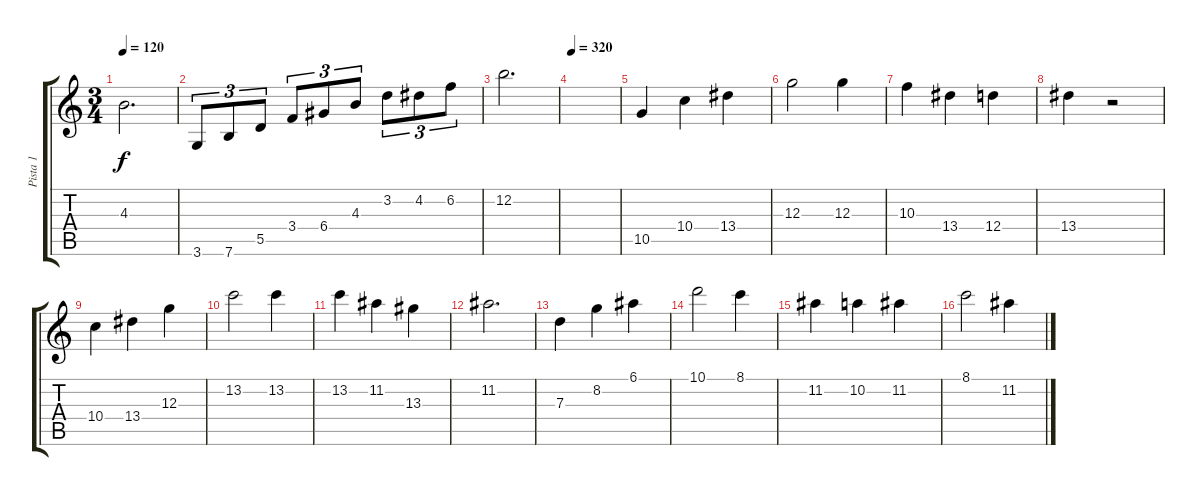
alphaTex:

\track ("Pista 1" "Pista 1") {instrument distortionguitar}
\staff {score tabs}
\tuning (E4 B3 G3 D3 A2 E2) {hide}
\ts (3 4)
\tempo 120
\clef g2
\ks c
4.3.2{d dy f} |
3.6.8{tu (3 2)} 7.6.8{tu (3 2)} 5.5.8{tu (3 2)} 3.4.8{tu (3 2)} 6.4.8{tu (3 2)} 4.3.8{tu (3 2)} 3.2.8{tu (3 2)} 4.2.8{tu (3 2)} 6.2.8{tu (3 2)} |
12.2.2{d} |
\tempo 320
|
10.5.4 10.4.4 13.4.4 |
12.3.2 12.3.4 |
10.3.4 13.4.4 12.4.4 |
13.4.4 r.2 |
10.4.4 13.4.4 12.3.4 |
13.2.2 13.2.4 |
13.2.4 11.2.4 13.3.4 |
11.2.2{d} |
7.3.4 8.2.4 6.1.4 |
10.1.2 8.1.4 |
11.2.4 10.2.4 11.2.4 |
8.1.2 11.2.4
